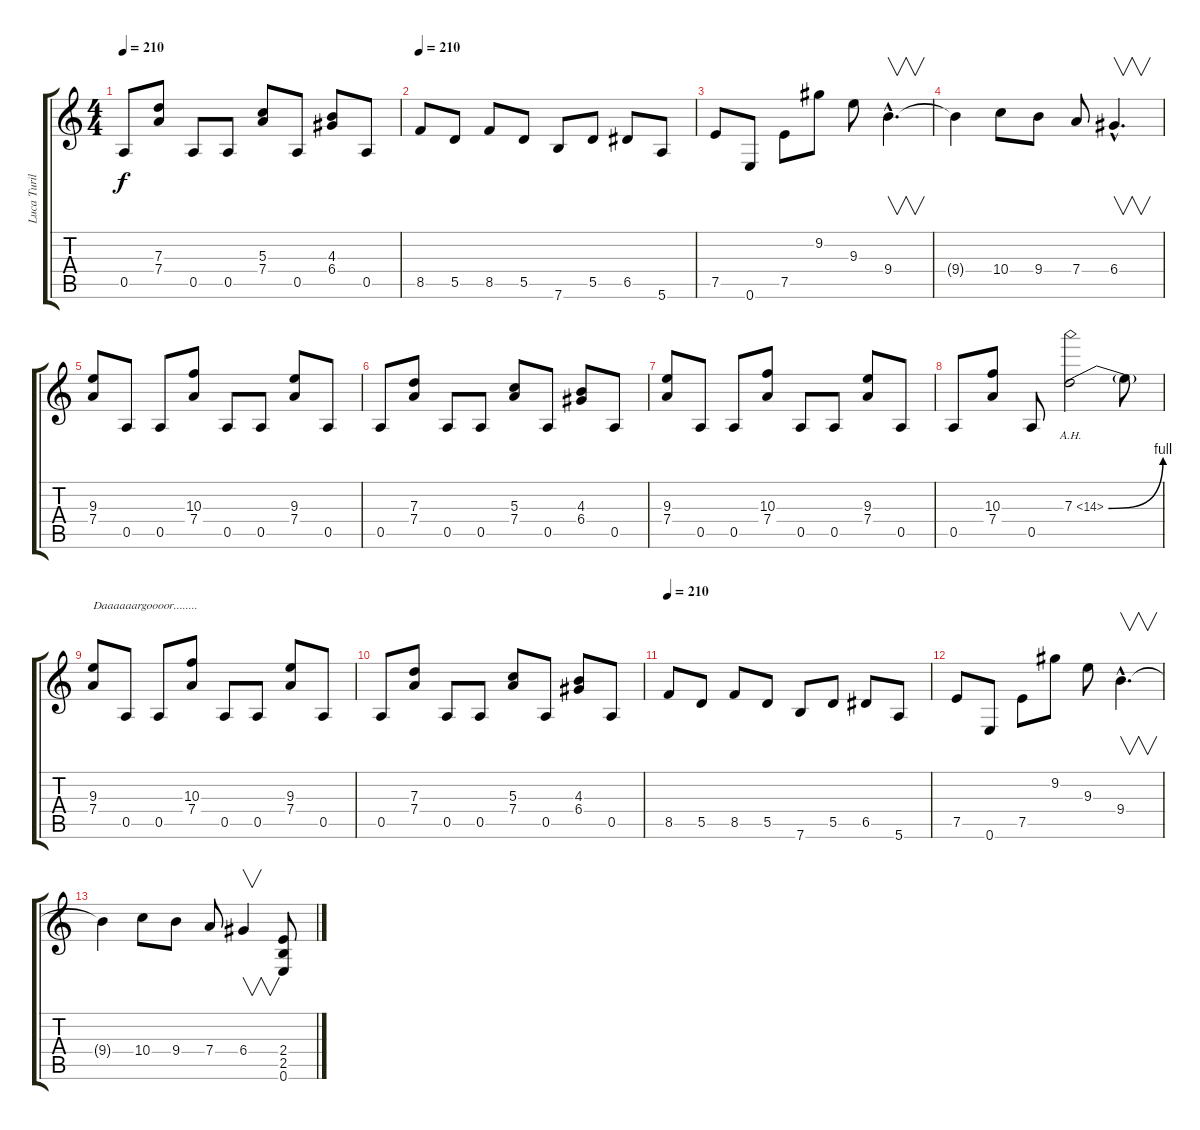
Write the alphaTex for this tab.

\track ("Luca Turilli" "Luca Turil") {instrument overdrivenguitar}
\staff {score tabs}
\tuning (E4 B3 G3 D3 A2 E2) {hide}
\ts (4 4)
\tempo 210
\clef g2
\ks c
0.5.8{dy f} (7.3 7.4).8 0.5.8 0.5.8 (5.3 7.4).8 0.5.8 (4.3 6.4).8 0.5.8 |
\tempo 210
8.5.8 5.5.8 8.5.8 5.5.8 7.6.8 5.5.8 6.5.8 5.6.8 |
7.5.8 0.6.8 7.5.8 9.2.8 9.3.8 9.4{hac}.4{v d} |
9.4{t}.4 10.4.8 9.4.8 7.4.8 6.4{hac}.4{v d} |
(9.3 7.4).8 0.5.8 0.5.8 (10.3 7.4).8 0.5.8 0.5.8 (9.3 7.4).8 0.5.8 |
0.5.8 (7.3 7.4).8 0.5.8 0.5.8 (5.3 7.4).8 0.5.8 (4.3 6.4).8 0.5.8 |
(9.3 7.4).8 0.5.8 0.5.8 (10.3 7.4).8 0.5.8 0.5.8 (9.3 7.4).8 0.5.8 |
0.5.8 (10.3 7.4).8 0.5.8 7.3{be (bend 0 0 60 4) ah 7}.2 7.3{t}.8 |
(9.3 7.4).8{txt "Daaaaaargoooor........"} 0.5.8 0.5.8 (10.3 7.4).8 0.5.8 0.5.8 (9.3 7.4).8 0.5.8 |
0.5.8 (7.3 7.4).8 0.5.8 0.5.8 (5.3 7.4).8 0.5.8 (4.3 6.4).8 0.5.8 |
\tempo 210
8.5.8 5.5.8 8.5.8 5.5.8 7.6.8 5.5.8 6.5.8 5.6.8 |
7.5.8 0.6.8 7.5.8 9.2.8 9.3.8 9.4{hac}.4{v d} |
9.4{t}.4 10.4.8 9.4.8 7.4.8 6.4.4{v} (2.4 2.5 0.6).8
